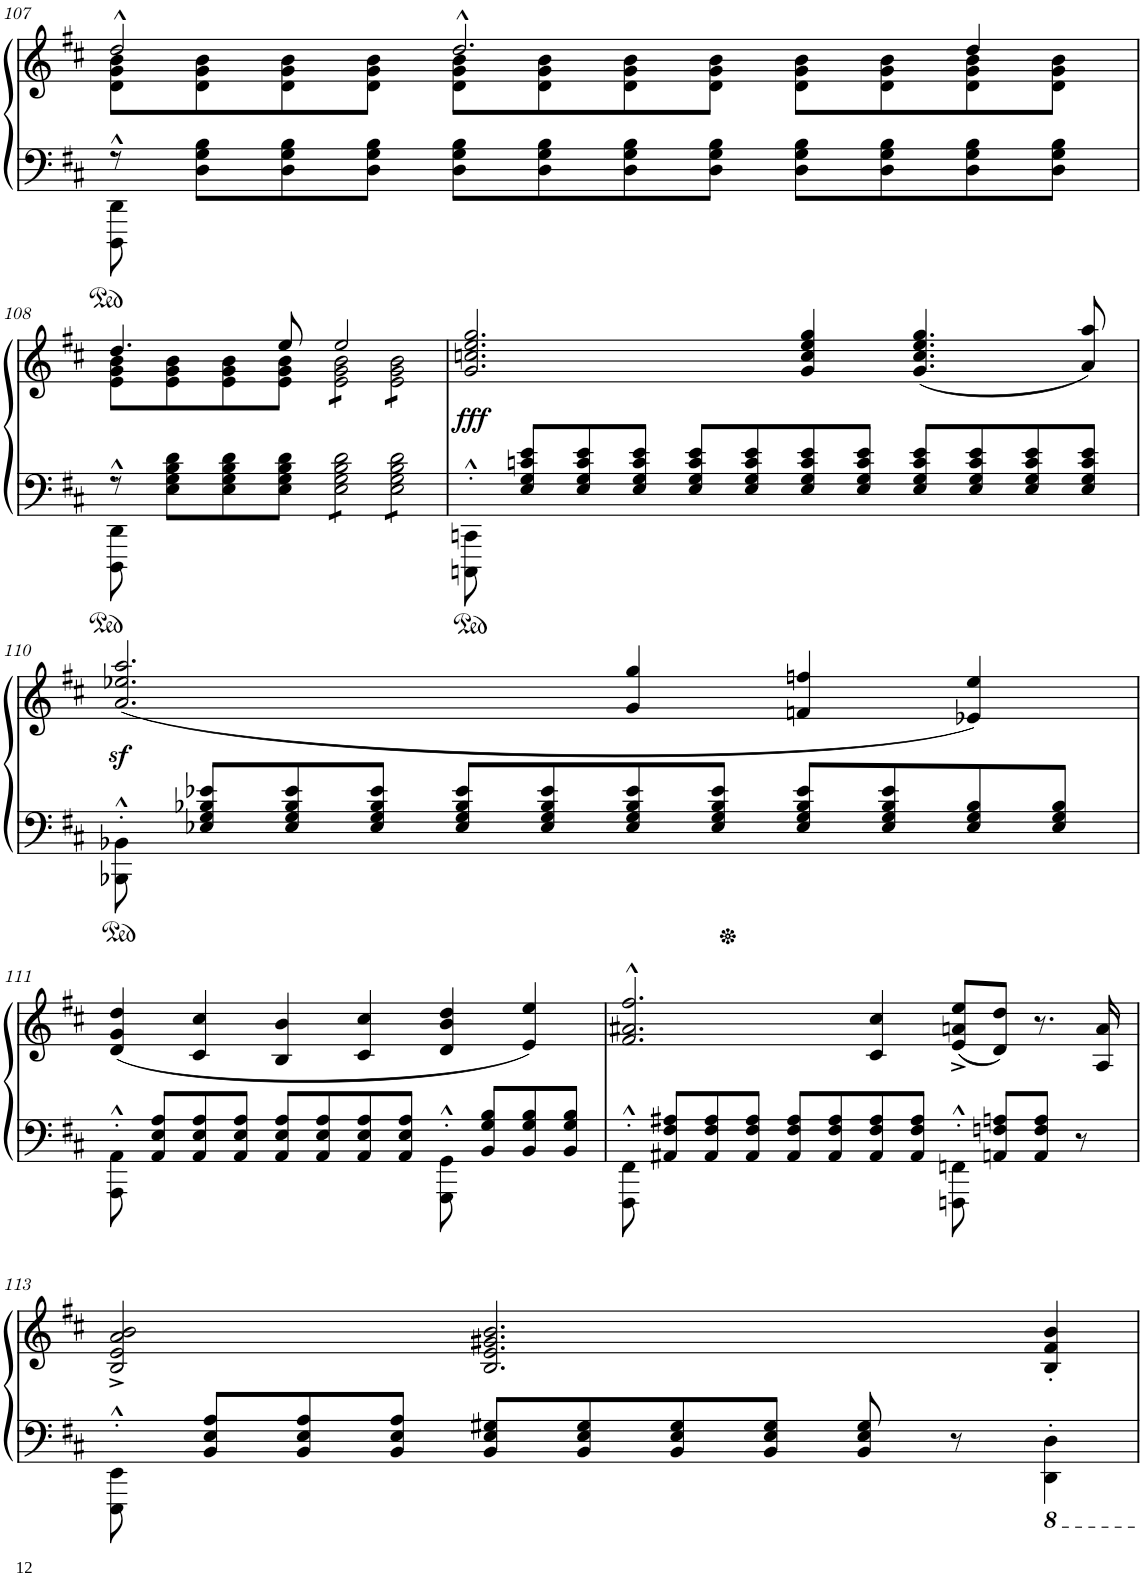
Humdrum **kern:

**kern	**kern	**dynam
*part1	*part1	*part1
*staff2	*staff1	*staff1/2
*I"Piano	*	*
*I'Pno	*	*
!!LO:PB:g=z
*clefF4	*clefG2	*
*k[f#c#]	*k[f#c#]	*
*M3/2	*M3/2	*
=107	=107	=107
*^	*^	*
8r	8DDD\'>^^ 8DD\'>^^	2dd^^^/	8d\ 8g\ 8b\L	.
8D\ 8G\ 8B\L	1ryy	.	8d\ 8g\ 8b\	.
8D\ 8G\ 8B\	.	.	8d\ 8g\ 8b\	.
8D\ 8G\ 8B\J	.	.	8d\ 8g\ 8b\J	.
8D\ 8G\ 8B\L	.	2.dd^^^/	8d\ 8g\ 8b\L	.
8D\ 8G\ 8B\	.	.	8d\ 8g\ 8b\	.
8D\ 8G\ 8B\	.	.	8d\ 8g\ 8b\	.
8D\ 8G\ 8B\J	.	.	8d\ 8g\ 8b\J	.
8D\ 8G\ 8B\L	.	.	8d\ 8g\ 8b\L	.
8D\ 8G\ 8B\	4.ryy	.	8d\ 8g\ 8b\	.
8D\ 8G\ 8B\	.	4dd^/	8d\ 8g\ 8b\	.
8D\ 8G\ 8B\J	.	.	8d\ 8g\ 8b\J	.
!!LO:LB:g=z	!!
=108	=108	=108	=108	=108
8r	8DDD\'>^^ 8DD\'>^^	4.dd^/	8e\ 8g\ 8b\L	.
8E\ 8G\ 8B\ 8d\L	1ryy	.	8e\ 8g\ 8b\	.
8E\ 8G\ 8B\ 8d\	.	.	8e\ 8g\ 8b\	.
8E\ 8G\ 8B\ 8d\J	.	8ee^/	8e\ 8g\ 8b\J	.
*tremolo	*	*	*	*
*	*	*tremolo	*	*
8E\ 8G\ 8B\ 8d\L	.	2ee^/	8e\ 8g\ 8b\L	.
8E\ 8G\ 8B\ 8d\	.	.	8e\ 8g\ 8b\	.
8E\ 8G\ 8B\ 8d\	.	.	8e\ 8g\ 8b\	.
8E\ 8G\ 8B\ 8d\J	.	.	8e\ 8g\ 8b\J	.
8E\ 8G\ 8B\ 8d\L	.	2ryy	8e\ 8g\ 8b\L	.
8E\ 8G\ 8B\ 8d\	4.ryy	.	8e\ 8g\ 8b\	.
8E\ 8G\ 8B\ 8d\	.	.	8e\ 8g\ 8b\	.
8E\ 8G\ 8B\ 8d\J	.	.	8e\ 8g\ 8b\J	.
*	*	*Xtremolo	*	*
*Xtremolo	*	*	*	*
*	*	*v	*v	*
=109	=109	=109	=109
!	!	!	!LO:DY:b
*v	*v	*	*
8CCCn\'^^ 8CCn\'^^	2.g/^ 2.ccn/^ 2.ee/^ 2.gg/^	fff
8E/ 8G/ 8cn/ 8e/L	.	.
8E/ 8G/ 8c/ 8e/	.	.
8E/ 8G/ 8c/ 8e/J	.	.
8E/ 8G/ 8c/ 8e/L	.	.
8E/ 8G/ 8c/ 8e/	.	.
8E/ 8G/ 8c/ 8e/	4g/^ 4cc/^ 4ee/^ 4gg/^	.
8E/ 8G/ 8c/ 8e/J	.	.
8E/ 8G/ 8c/ 8e/L	(4.g/^ 4.cc/^ 4.ee/^ 4.gg/^	.
8E/ 8G/ 8c/ 8e/	.	.
8E/ 8G/ 8c/ 8e/	.	.
8E/ 8G/ 8c/ 8e/J	8a/^ 8aa/^)	.
!!LO:LB:g=z
=110	=110	=110
8BBB-X\'^^ 8BB-X\'^^	(2.a/z<^ 2.ee-X/z<^ 2.aa/z<^	.
8E-X/ 8G/ 8B-X/ 8e-X/L	.	.
8E-/ 8G/ 8B-/ 8e-/	.	.
8E-/ 8G/ 8B-/ 8e-/J	.	.
8E-/ 8G/ 8B-/ 8e-/L	.	.
8E-/ 8G/ 8B-/ 8e-/	.	.
8E-/ 8G/ 8B-/ 8e-/	4g/^ 4gg/^	.
8E-/ 8G/ 8B-/ 8e-/J	.	.
8E-/ 8G/ 8B-/ 8e-/L	4fn/^ 4ffn/^	.
8E-/ 8G/ 8B-/ 8e-/	.	.
8E-/ 8G/ 8B-/	4e-X/^ 4ee-/^)	.
8E-/ 8G/ 8B-/J	.	.
!!LO:LB:g=z
=111	=111	=111
8AAA\'^^ 8AA\'^^	(4d/^ 4g/^ 4dd/^	.
8AA/ 8E/ 8A/L	.	.
8AA/ 8E/ 8A/	4c#/^ 4cc#/^	.
8AA/ 8E/ 8A/J	.	.
8AA/ 8E/ 8A/L	4B/^ 4b/^	.
8AA/ 8E/ 8A/	.	.
8AA/ 8E/ 8A/	4c#/^ 4cc#/^	.
8AA/ 8E/ 8A/J	.	.
8GGG\'^^ 8GG\'^^	4d/^ 4b/^ 4dd/^	.
8BB/ 8G/ 8B/L	.	.
8BB/ 8G/ 8B/	4e/^ 4ee/^)	.
8BB/ 8G/ 8B/J	.	.
=112	=112	=112
8FFF#\'^^ 8FF#\'^^	2.f#/^^^ 2.a#X/^^^ 2.ff#/^^^	.
8AA#X/ 8F#/ 8A#X/L	.	.
8AA#/ 8F#/ 8A#/	.	.
8AA#/ 8F#/ 8A#/J	.	.
8AA#/ 8F#/ 8A#/L	.	.
8AA#/ 8F#/ 8A#/	.	.
8AA#/ 8F#/ 8A#/	4c#/^ 4cc#/^	.
8AA#/ 8F#/ 8A#/J	.	.
8FFFn\'^^ 8FFn\'^^	(8e/^ 8an/^ 8ee/^L	.
8AAn/ 8Fn/ 8An/L	8d/^ 8dd/^J)	.
8AA/ 8F/ 8A/J	8.r	.
8r	.	.
.	16A/^ 16a/^	.
!!LO:LB:g=z
=113	=113	=113
8EEE\'^^ 8EE\'^^	2B/^ 2e/^ 2a/^ 2b/^	.
8BB/ 8E/ 8A/L	.	.
8BB/ 8E/ 8A/	.	.
8BB/ 8E/ 8A/J	.	.
8BB/ 8E/ 8G#X/L	2.B/ 2.e/ 2.g#X/ 2.b/	.
8BB/ 8E/ 8G#/	.	.
8BB/ 8E/ 8G#/	.	.
8BB/ 8E/ 8G#/J	.	.
8BB/ 8E/ 8G#/	.	.
8r	.	.
4DDD\' 4DD\'	4B/' 4f#/' 4b/'	.
=	=	=
*-	*-	*-
